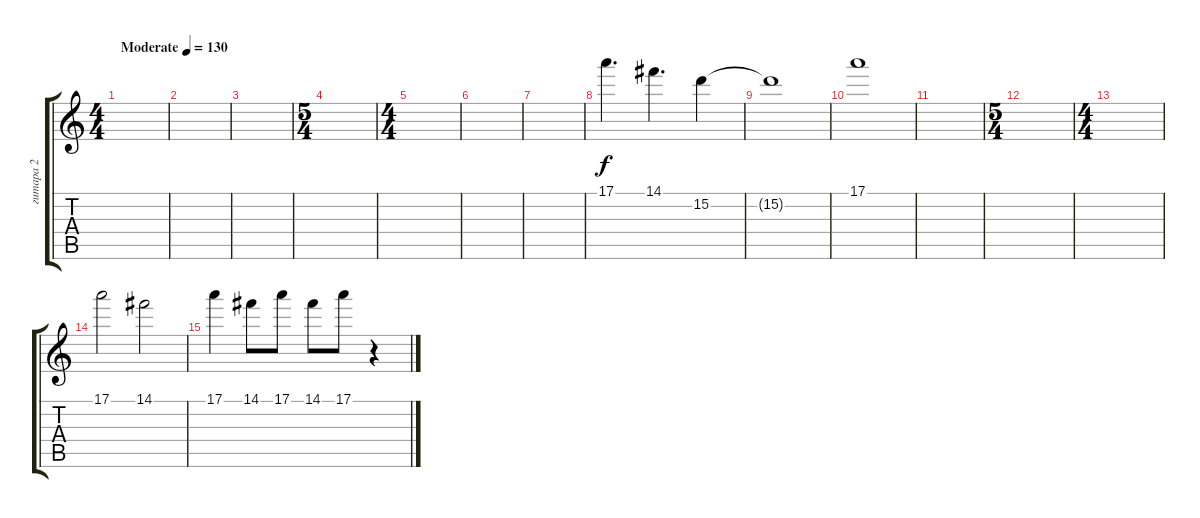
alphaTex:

\track ("гитара 2" "гитара 2") {instrument electricguitarmuted}
\staff {score tabs}
\tuning (E4 B3 G3 D3 A2 E2) {hide}
\ts (4 4)
\tempo (130 "Moderate")
\clef g2
\ks c
|
|
|
\ts (5 4)
|
\ts (4 4)
|
|
|
17.1.4{d} 14.1.4{d} 15.2.4 |
15.2{t}.1 |
17.1.1{volume 11} |
|
\ts (5 4)
|
\ts (4 4)
|
17.1.2{volume 8} 14.1.2 |
17.1.4 14.1.8{volume 6 instrument electricguitarclean} 17.1.8 14.1.8 17.1.8 r.4
